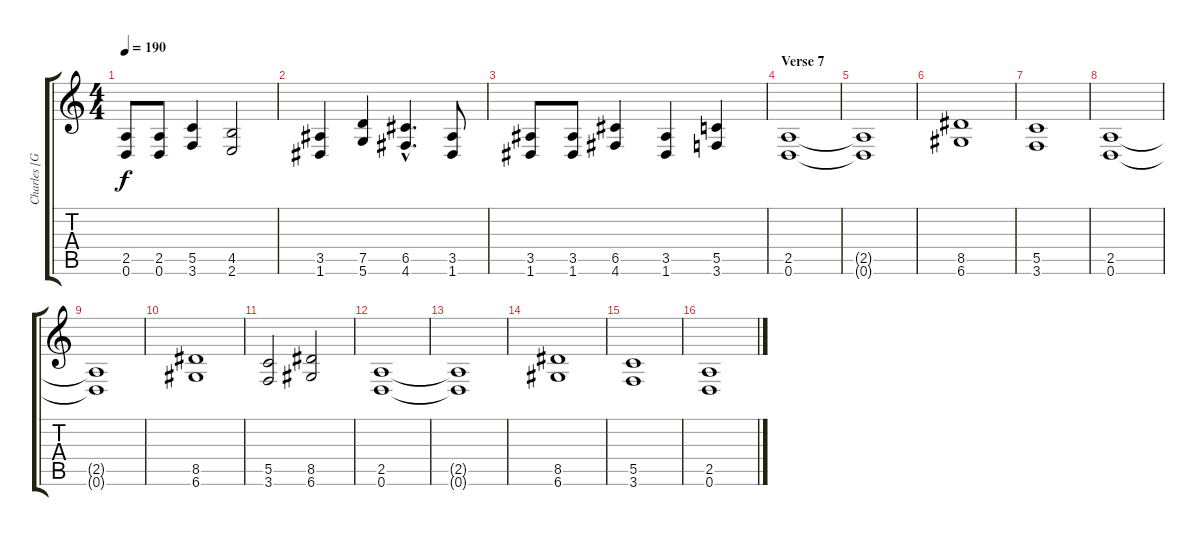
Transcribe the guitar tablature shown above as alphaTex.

\track ("Charles [Guitar]" "Charles [G") {instrument distortionguitar}
\staff {score tabs}
\tuning (D4 A3 F3 C3 G2 D2) {hide}
\ts (4 4)
\tempo 190
\clef g2
\ks c
(2.5 0.6).8{dy f} (2.5 0.6).8 (5.5 3.6).4 (4.5 2.6).2 |
(3.5 1.6).4 (7.5 5.6).4 (6.5{hac} 4.6{hac}).4{d} (3.5 1.6).8 |
(3.5 1.6).8 (3.5 1.6).8 (6.5 4.6).4 (3.5 1.6).4 (5.5 3.6).4 |
\section ("" "Verse 7")
(2.5 0.6).1 |
(2.5{t} 0.6{t}).1 |
(8.5 6.6).1 |
(5.5 3.6).1 |
(2.5 0.6).1 |
(2.5{t} 0.6{t}).1 |
(8.5 6.6).1 |
(5.5 3.6).2 (8.5 6.6).2 |
(2.5 0.6).1 |
(2.5{t} 0.6{t}).1 |
(8.5 6.6).1 |
(5.5 3.6).1 |
(2.5 0.6).1
